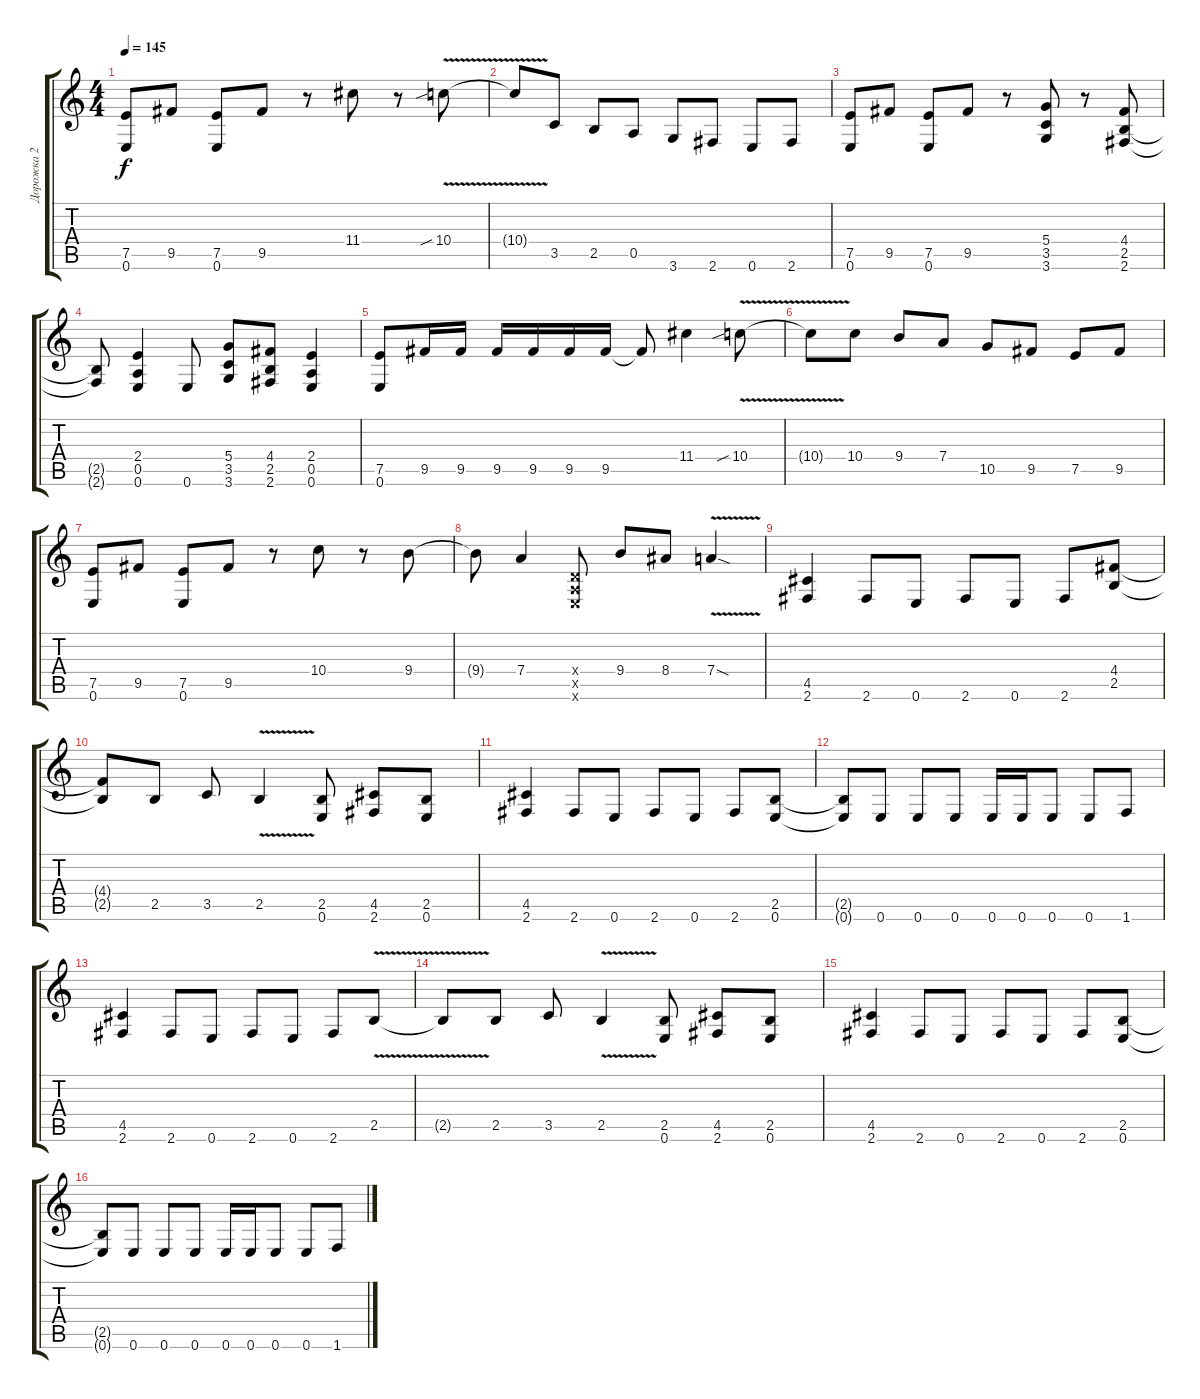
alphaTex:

\track ("Дорожка 2" "Дорожка 2") {instrument overdrivenguitar}
\staff {score tabs}
\tuning (E4 B3 G3 D3 A2 E2) {hide}
\ts (4 4)
\tempo 145
\clef g2
\ks c
(7.5 0.6).8{dy f} 9.5.8 (7.5 0.6).8 9.5.8 r.8 11.4.8 r.8 10.4{v sib}.8 |
10.4{t}.8 3.5.8 2.5.8 0.5.8 3.6.8 2.6.8 0.6.8 2.6.8 |
(7.5 0.6).8 9.5.8 (7.5 0.6).8 9.5.8 r.8 (5.4 3.5 3.6).8 r.8 (4.4 2.5 2.6).8 |
(2.5{t} 2.6{t}).8 (2.4 0.5 0.6).4 0.6.8 (5.4 3.5 3.6).8 (4.4 2.5 2.6).8 (2.4 0.5 0.6).4 |
(7.5 0.6).8 9.5.16 9.5.16 9.5.16 9.5.16 9.5.16 9.5.16 9.5{t}.8 11.4.4 10.4{v sib}.8 |
10.4{t}.8 10.4.8 9.4.8 7.4.8 10.5.8 9.5.8 7.5.8 9.5.8 |
(7.5 0.6).8 9.5.8 (7.5 0.6).8 9.5.8 r.8 10.4.8 r.8 9.4.8 |
9.4{t}.8 7.4.4 (0.4{x} 0.5{x} 0.6{x}).8 9.4.8 8.4.8 7.4{v sod}.4 |
(4.5 2.6).4 2.6.8 0.6.8 2.6.8 0.6.8 2.6.8 (4.4 2.5).8 |
(4.4{t} 2.5{t}).8 2.5.8 3.5.8 2.5{v}.4 (2.5 0.6).8 (4.5 2.6).8 (2.5 0.6).8 |
(4.5 2.6).4 2.6.8 0.6.8 2.6.8 0.6.8 2.6.8 (2.5 0.6).8 |
(2.5{t} 0.6{t}).8 0.6.8 0.6.8 0.6.8 0.6.16 0.6.16 0.6.8 0.6.8 1.6.8 |
(4.5 2.6).4 2.6.8 0.6.8 2.6.8 0.6.8 2.6.8 2.5{v}.8 |
2.5{t}.8 2.5.8 3.5.8 2.5{v}.4 (2.5 0.6).8 (4.5 2.6).8 (2.5 0.6).8 |
(4.5 2.6).4 2.6.8 0.6.8 2.6.8 0.6.8 2.6.8 (2.5 0.6).8 |
(2.5{t} 0.6{t}).8 0.6.8 0.6.8 0.6.8 0.6.16 0.6.16 0.6.8 0.6.8 1.6.8
